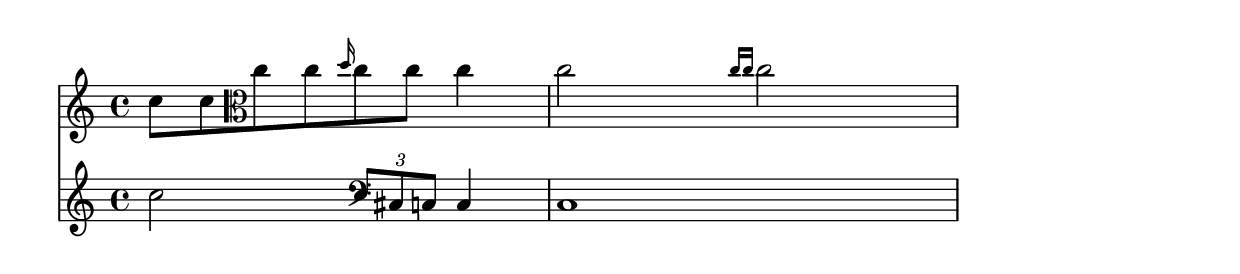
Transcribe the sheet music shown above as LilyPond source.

\version "2.10.12"

\header { texidoc = "
If @code{strict-note-spacing} is set, then spacing of notes is not influenced by bars and clefs half-way on the system.  Rather, they are put just before the note that occurs at the same time.  This may cause collisions.
" }

\paper {
  ragged-right = ##t
  indent = 0
}
\layout {
  \context {
    \Score
  }
}

\relative c'' <<
  \override Score.SpacingSpanner #'strict-note-spacing = ##t 
  \set Score.proportionalNotationDuration = #(ly:make-moment 1 16)
  \new Staff {
    c8[ c \clef alto c c \grace { d16 }  c8 c]  c4 c2
    \grace { c16[ c16] }
    c2 }
  \new Staff {
    c2  \times 2/3 { c8 \clef bass cis,, c } 
    c4
    c1
  }
>>
